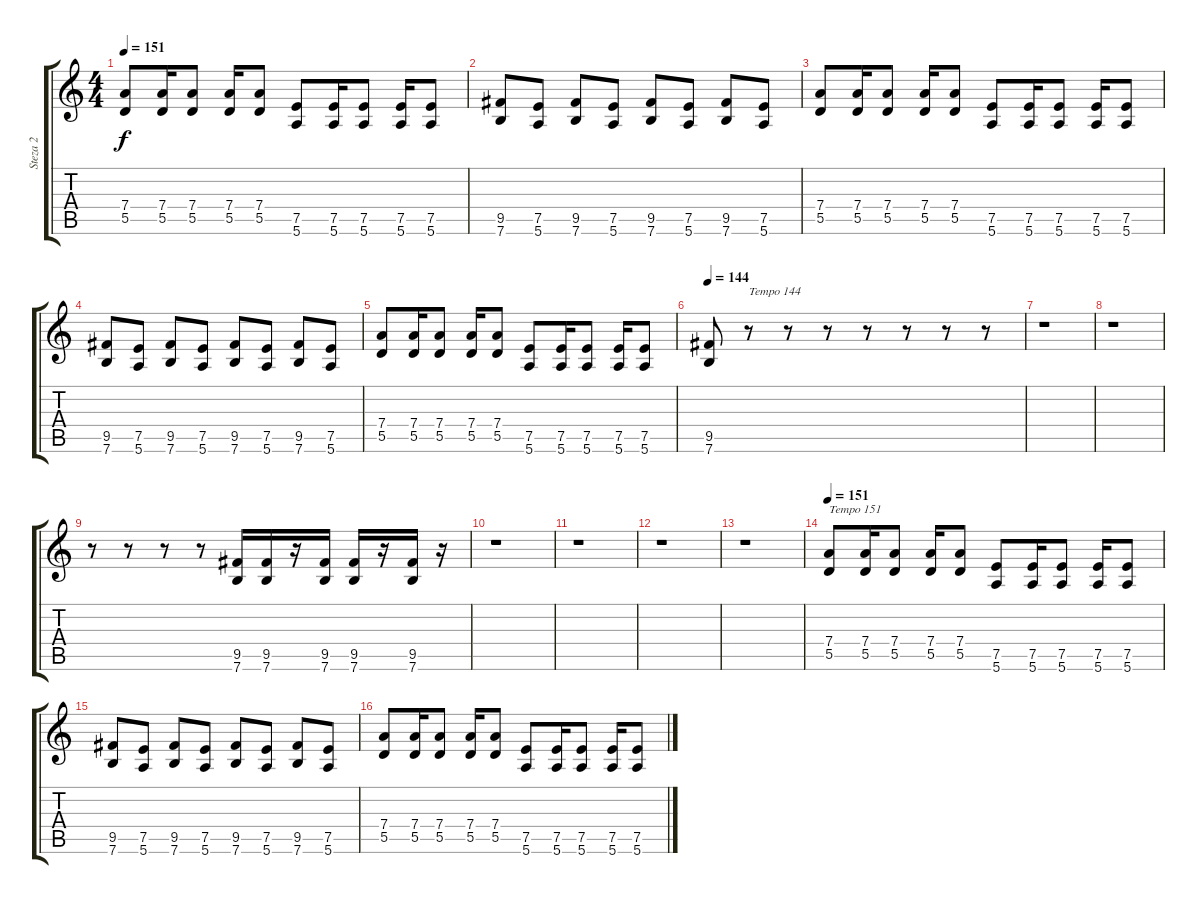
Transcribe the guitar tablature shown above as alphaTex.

\track ("Steza 2" "Steza 2") {instrument distortionguitar}
\staff {score tabs}
\tuning (E4 B3 G3 D3 A2 E2) {hide}
\ts (4 4)
\tempo 151
\clef g2
\ks c
(7.4 5.5).8{dy f} (7.4 5.5).16 (7.4 5.5).8 (7.4 5.5).16 (7.4 5.5).8 (7.5 5.6).8 (7.5 5.6).16 (7.5 5.6).8 (7.5 5.6).16 (7.5 5.6).8 |
(9.5 7.6).8 (7.5 5.6).8 (9.5 7.6).8 (7.5 5.6).8 (9.5 7.6).8 (7.5 5.6).8 (9.5 7.6).8 (7.5 5.6).8 |
(7.4 5.5).8 (7.4 5.5).16 (7.4 5.5).8 (7.4 5.5).16 (7.4 5.5).8 (7.5 5.6).8 (7.5 5.6).16 (7.5 5.6).8 (7.5 5.6).16 (7.5 5.6).8 |
(9.5 7.6).8 (7.5 5.6).8 (9.5 7.6).8 (7.5 5.6).8 (9.5 7.6).8 (7.5 5.6).8 (9.5 7.6).8 (7.5 5.6).8 |
(7.4 5.5).8 (7.4 5.5).16 (7.4 5.5).8 (7.4 5.5).16 (7.4 5.5).8 (7.5 5.6).8 (7.5 5.6).16 (7.5 5.6).8 (7.5 5.6).16 (7.5 5.6).8 |
\tempo 144
(9.5 7.6).8 r.8{txt "Tempo 144"} r.8 r.8 r.8 r.8 r.8 r.8 |
r.1 |
r.1 |
r.8 r.8 r.8 r.8 (9.5 7.6).16 (9.5 7.6).16 r.16 (9.5 7.6).16 (9.5 7.6).16 r.16 (9.5 7.6).16 r.16 |
r.1 |
r.1 |
r.1 |
r.1 |
\tempo 151
(7.4 5.5).8{txt "Tempo 151"} (7.4 5.5).16 (7.4 5.5).8 (7.4 5.5).16 (7.4 5.5).8 (7.5 5.6).8 (7.5 5.6).16 (7.5 5.6).8 (7.5 5.6).16 (7.5 5.6).8 |
(9.5 7.6).8 (7.5 5.6).8 (9.5 7.6).8 (7.5 5.6).8 (9.5 7.6).8 (7.5 5.6).8 (9.5 7.6).8 (7.5 5.6).8 |
(7.4 5.5).8 (7.4 5.5).16 (7.4 5.5).8 (7.4 5.5).16 (7.4 5.5).8 (7.5 5.6).8 (7.5 5.6).16 (7.5 5.6).8 (7.5 5.6).16 (7.5 5.6).8
